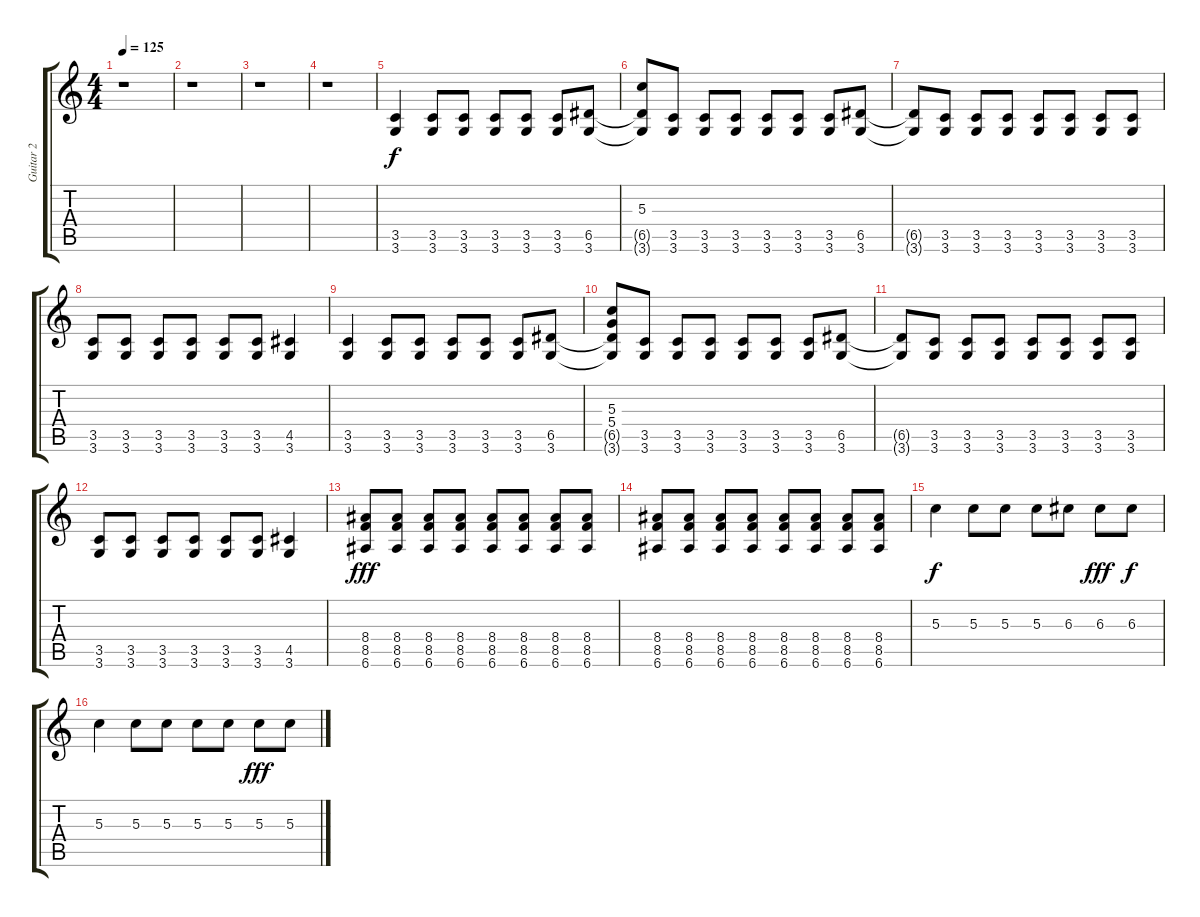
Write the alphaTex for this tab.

\track ("Guitar 2" "Guitar 2") {instrument distortionguitar}
\staff {score tabs}
\tuning (E4 B3 G3 D3 A2 E2) {hide}
\ts (4 4)
\tempo 125
\clef g2
\ks c
r.1{dy fff} |
r.1 |
r.1 |
r.1 |
(3.5 3.6).4{dy f} (3.5 3.6).8 (3.5 3.6).8 (3.5 3.6).8 (3.5 3.6).8 (3.5 3.6).8 (6.5 3.6).8 |
(5.3 6.5{t} 3.6{t}).8 (3.5 3.6).8 (3.5 3.6).8 (3.5 3.6).8 (3.5 3.6).8 (3.5 3.6).8 (3.5 3.6).8 (6.5 3.6).8 |
(6.5{t} 3.6{t}).8 (3.5 3.6).8 (3.5 3.6).8 (3.5 3.6).8 (3.5 3.6).8 (3.5 3.6).8 (3.5 3.6).8 (3.5 3.6).8 |
(3.5 3.6).8 (3.5 3.6).8 (3.5 3.6).8 (3.5 3.6).8 (3.5 3.6).8 (3.5 3.6).8 (4.5 3.6).4 |
(3.5 3.6).4 (3.5 3.6).8 (3.5 3.6).8 (3.5 3.6).8 (3.5 3.6).8 (3.5 3.6).8 (6.5 3.6).8 |
(5.3 5.4 6.5{t} 3.6{t}).8 (3.5 3.6).8 (3.5 3.6).8 (3.5 3.6).8 (3.5 3.6).8 (3.5 3.6).8 (3.5 3.6).8 (6.5 3.6).8 |
(6.5{t} 3.6{t}).8 (3.5 3.6).8 (3.5 3.6).8 (3.5 3.6).8 (3.5 3.6).8 (3.5 3.6).8 (3.5 3.6).8 (3.5 3.6).8 |
(3.5 3.6).8 (3.5 3.6).8 (3.5 3.6).8 (3.5 3.6).8 (3.5 3.6).8 (3.5 3.6).8 (4.5 3.6).4 |
(8.4 8.5 6.6).8{dy fff} (8.4 8.5 6.6).8 (8.4 8.5 6.6).8 (8.4 8.5 6.6).8 (8.4 8.5 6.6).8 (8.4 8.5 6.6).8 (8.4 8.5 6.6).8 (8.4 8.5 6.6).8 |
(8.4 8.5 6.6).8 (8.4 8.5 6.6).8 (8.4 8.5 6.6).8 (8.4 8.5 6.6).8 (8.4 8.5 6.6).8 (8.4 8.5 6.6).8 (8.4 8.5 6.6).8 (8.4 8.5 6.6).8 |
5.3.4{dy f} 5.3.8 5.3.8 5.3.8 6.3.8 6.3.8{dy fff} 6.3.8{dy f} |
5.3.4 5.3.8 5.3.8 5.3.8 5.3.8 5.3.8{dy fff} 5.3.8
